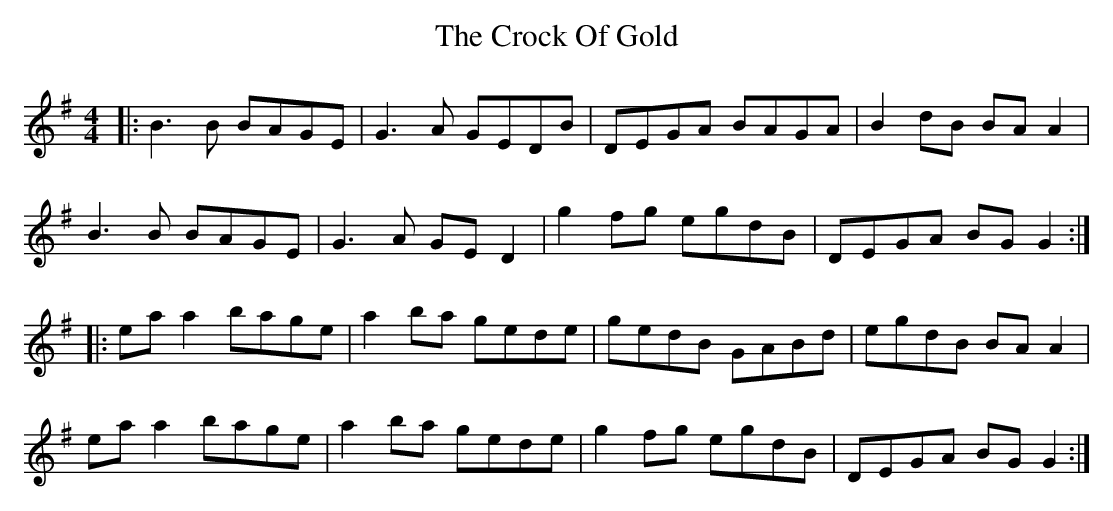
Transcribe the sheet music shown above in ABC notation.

X:1
T: The Crock Of Gold
M: 4/4
L: 1/8
K: Gmaj
|: B3B BAGE | G3A GEDB | DEGA BAGA | B2dB BAA2 |
B3B BAGE | G3A GED2 | g2fg egdB | DEGA BGG2 :|
|: eaa2 bage | a2ba gede | gedB GABd | egdB BAA2 |
eaa2 bage | a2ba gede | g2fg egdB | DEGA BGG2 :|
